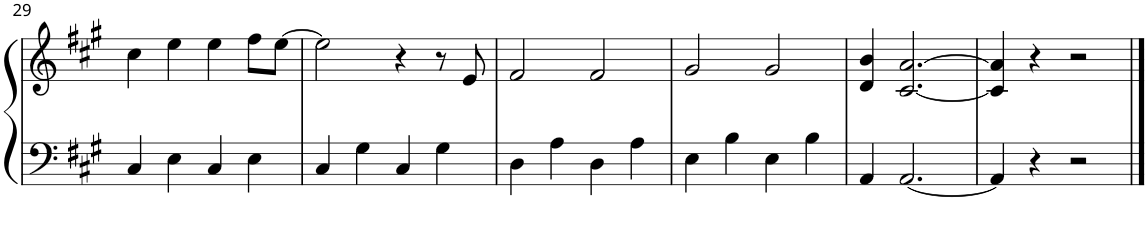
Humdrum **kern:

**kern	**kern
*part1	*part1
*staff2	*staff1
*I"Piano	*
*I'Pno.	*
!!LO:PB:g=z
*clefF4	*clefG2
*k[f#c#g#]	*k[f#c#g#]
*M4/4	*M4/4
=29	=29
4C#/	4cc#\
4E\	4ee\
4C#/	4ee\
4E\	8ff#\L
.	[8ee\J
=30	=30
4C#/	2ee\]
4G#\	.
4C#/	4r
4G#\	8r
.	8e/
=31	=31
4D\	2f#/
4A\	.
4D\	2f#/
4A\	.
=32	=32
4E\	2g#/
4B\	.
4E\	2g#/
4B\	.
=33	=33
4AA/	4d/ 4b/
[2.AA/	[2.c#/ [2.a/
=34	=34
4AA/]	4c#/] 4a/]
4r	4r
2r	2r
==	==
*-	*-
